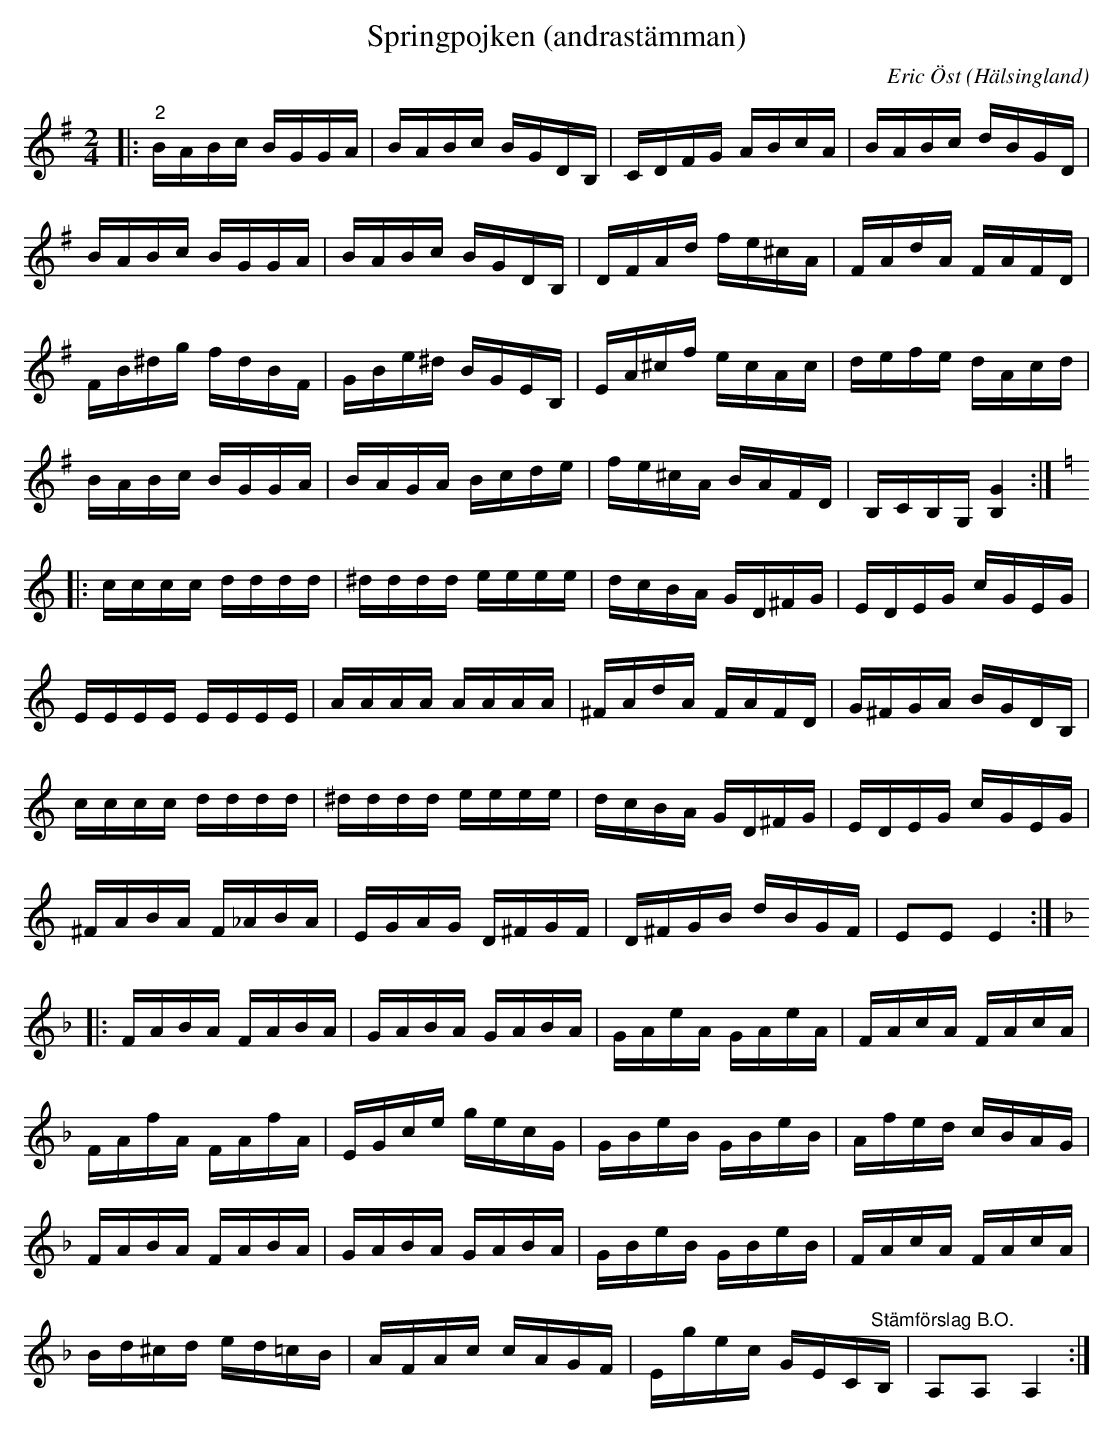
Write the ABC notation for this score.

X:1
T:Springpojken (andrastämman)
C:Eric Öst
O:Hälsingland
L:1/16
M:2/4
K:G
V:2
|:"^2" BABc BGGA | BABc BGDB, | CDFG ABcA | BABc dBGD |
BABc BGGA | BABc BGDB, | DFAd fe^cA |FAdA FAFD |
FB^dg fdBF | GBe^d BGEB, | EA^cf ecAc | defe dAcd |
BABc BGGA | BAGA Bcde | fe^cA BAFD | B,CB,G, [B,G]4 ::
[K:C] cccc dddd | ^dddd eeee | dcBA GD^FG | EDEG cGEG |
EEEE EEEE | AAAA AAAA | ^FAdA FAFD | G^FGA BGDB, |
cccc dddd | ^dddd eeee | dcBA GD^FG | EDEG cGEG |
^FABA F_ABA | EGAG D^FGF | D^FGB dBGF | E2E2 E4 ::
[K:F] FABA FABA | GABA GABA | GAeA GAeA | FAcA FAcA |
FAfA FAfA | EGce gecG | GBeB GBeB | Afed cBAG |
FABA FABA | GABA GABA | GBeB GBeB | FAcA FAcA |
Bd^cd ed=cB | AFAc cAGF | Egec GEC"^Stämförslag B.O."B, | A,2A,2 A,4 :|
